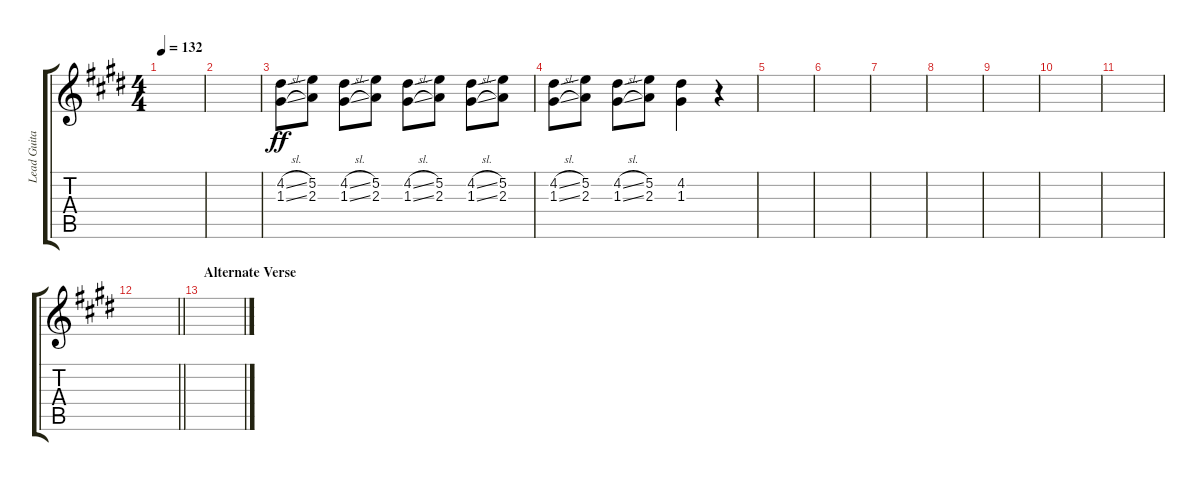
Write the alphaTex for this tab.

\track ("Lead Guitar" "Lead Guita") {instrument electricguitarclean}
\staff {score tabs}
\tuning (E4 B3 G3 D3 A2 E2) {hide}
\ts (4 4)
\tempo 132
\clef g2
\ks e
|
|
(4.2{sl} 1.3{sl}).8{dy ff} (5.2 2.3).8 (4.2{sl} 1.3{sl}).8 (5.2 2.3).8 (4.2{sl} 1.3{sl}).8 (5.2 2.3).8 (4.2{sl} 1.3{sl}).8 (5.2 2.3).8 |
(4.2{sl} 1.3{sl}).8 (5.2 2.3).8 (4.2{sl} 1.3{sl}).8 (5.2 2.3).8 (4.2 1.3).4 r.4 |
|
|
|
|
|
|
|
\barLineRight lightlight
|
\section ("" "Alternate Verse")
